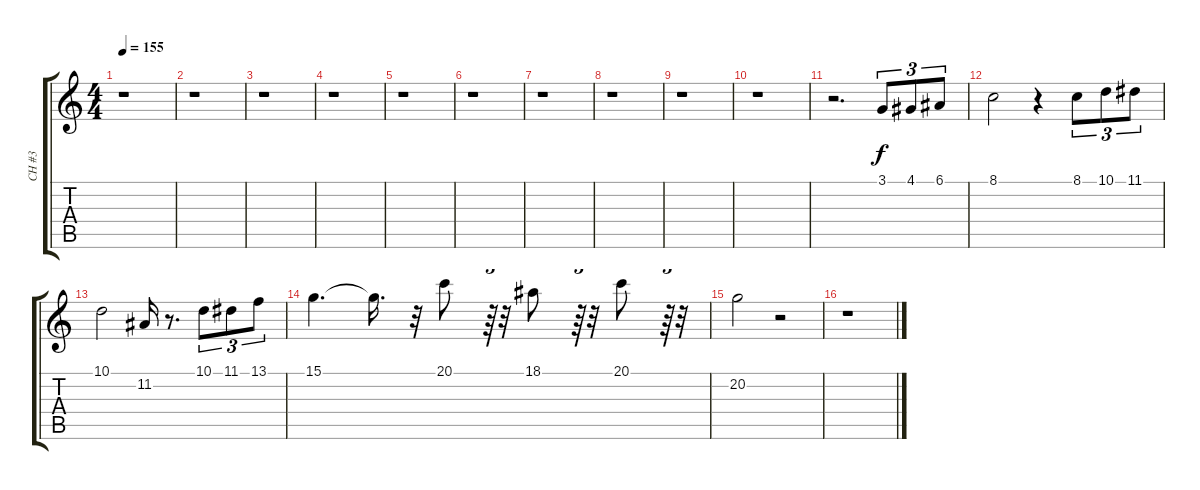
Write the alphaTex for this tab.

\track ("CH #3" "CH #3") {instrument stringensemble1}
\staff {score tabs}
\tuning (E4 B3 G3 D3 A2 E2) {hide}
\ts (4 4)
\tempo 155
\clef g2
\ks c
r.1{dy f} |
r.1 |
r.1 |
r.1 |
r.1 |
r.1 |
r.1 |
r.1 |
r.1 |
r.1 |
r.2{d} 3.1.8{tu (3 2)} 4.1.8{tu (3 2)} 6.1.8{tu (3 2)} |
8.1.2 r.4 8.1.8{tu (3 2)} 10.1.8{tu (3 2)} 11.1.8{tu (3 2)} |
10.1.2 11.2.16 r.8{d} 10.1.8{tu (3 2)} 11.1.8{tu (3 2)} 13.1.8{tu (3 2)} |
15.1.4{d} 15.1{t}.16{d} r.32 20.1.8 r.64{tu (3 2)} r.32 18.1.8 r.64{tu (3 2)} r.32 20.1.8 r.64{tu (3 2)} r.32 |
20.2.2 r.2 |
r.1
